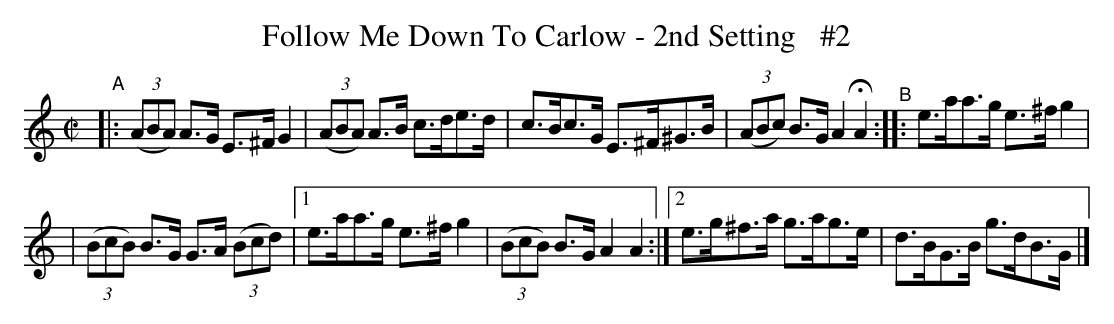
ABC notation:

X:1
T: Follow Me Down To Carlow - 2nd Setting   #2
M: C|
L: 1/8
K: Am
"^A"\
|: (3(ABA) A>G E>^FG2 | (3(ABA) A>B c>de>d \
| c>Bc>G E>^F^G>B | (3(ABc) B>G A2HA2 "^B":: e>aa>g e>^fg2 |
| (3(BcB) B>G G>A (3(Bcd) |\
[1 e>aa>g e>^fg2 | (3(BcB) B>G A2A2 :|\
[2 e>g^f>a g>ag>e | d>BG>B g>dB>G |]
